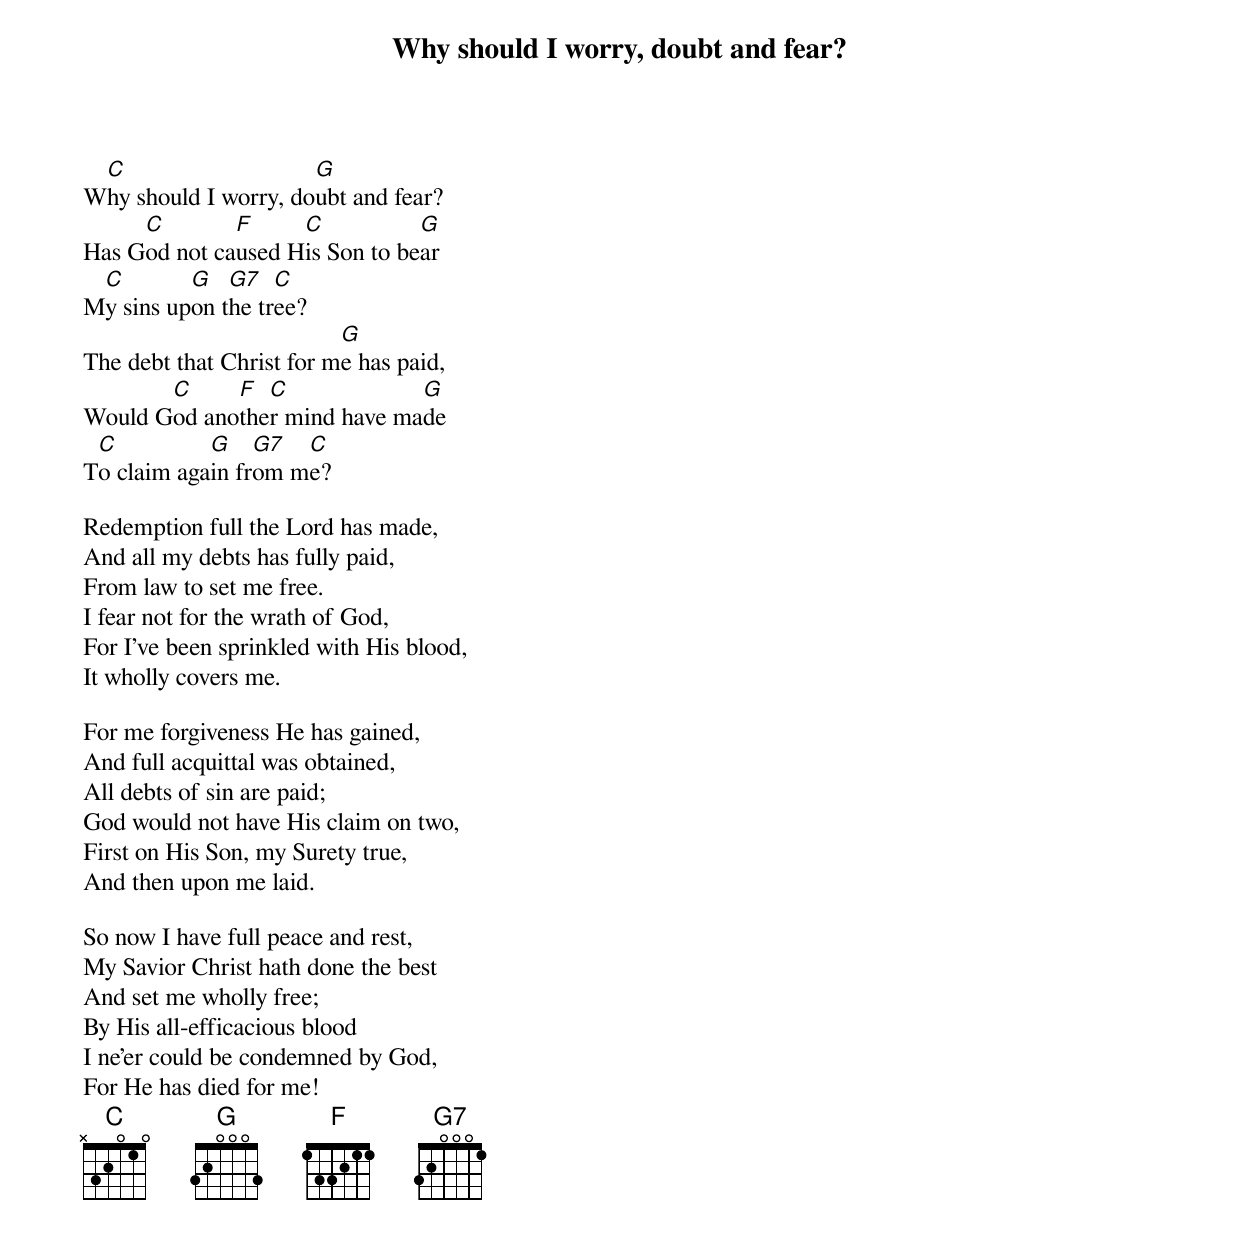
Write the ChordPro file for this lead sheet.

{title: Why should I worry, doubt and fear?}
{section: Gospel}
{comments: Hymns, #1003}

W[C]hy should I worry, do[G]ubt and fear?
Has G[C]od not ca[F]used H[C]is Son to be[G]ar
M[C]y sins up[G]on t[G7]he tr[C]ee?
The debt that Christ for m[G]e has paid,
Would G[C]od ano[F]the[C]r mind have ma[G]de
T[C]o claim aga[G]in fr[G7]om m[C]e?

Redemption full the Lord has made,
And all my debts has fully paid,
From law to set me free.
I fear not for the wrath of God,
For I’ve been sprinkled with His blood,
It wholly covers me.

For me forgiveness He has gained,
And full acquittal was obtained,
All debts of sin are paid;
God would not have His claim on two,
First on His Son, my Surety true,
And then upon me laid.

So now I have full peace and rest,
My Savior Christ hath done the best
And set me wholly free;
By His all-efficacious blood
I ne’er could be condemned by God,
For He has died for me!
